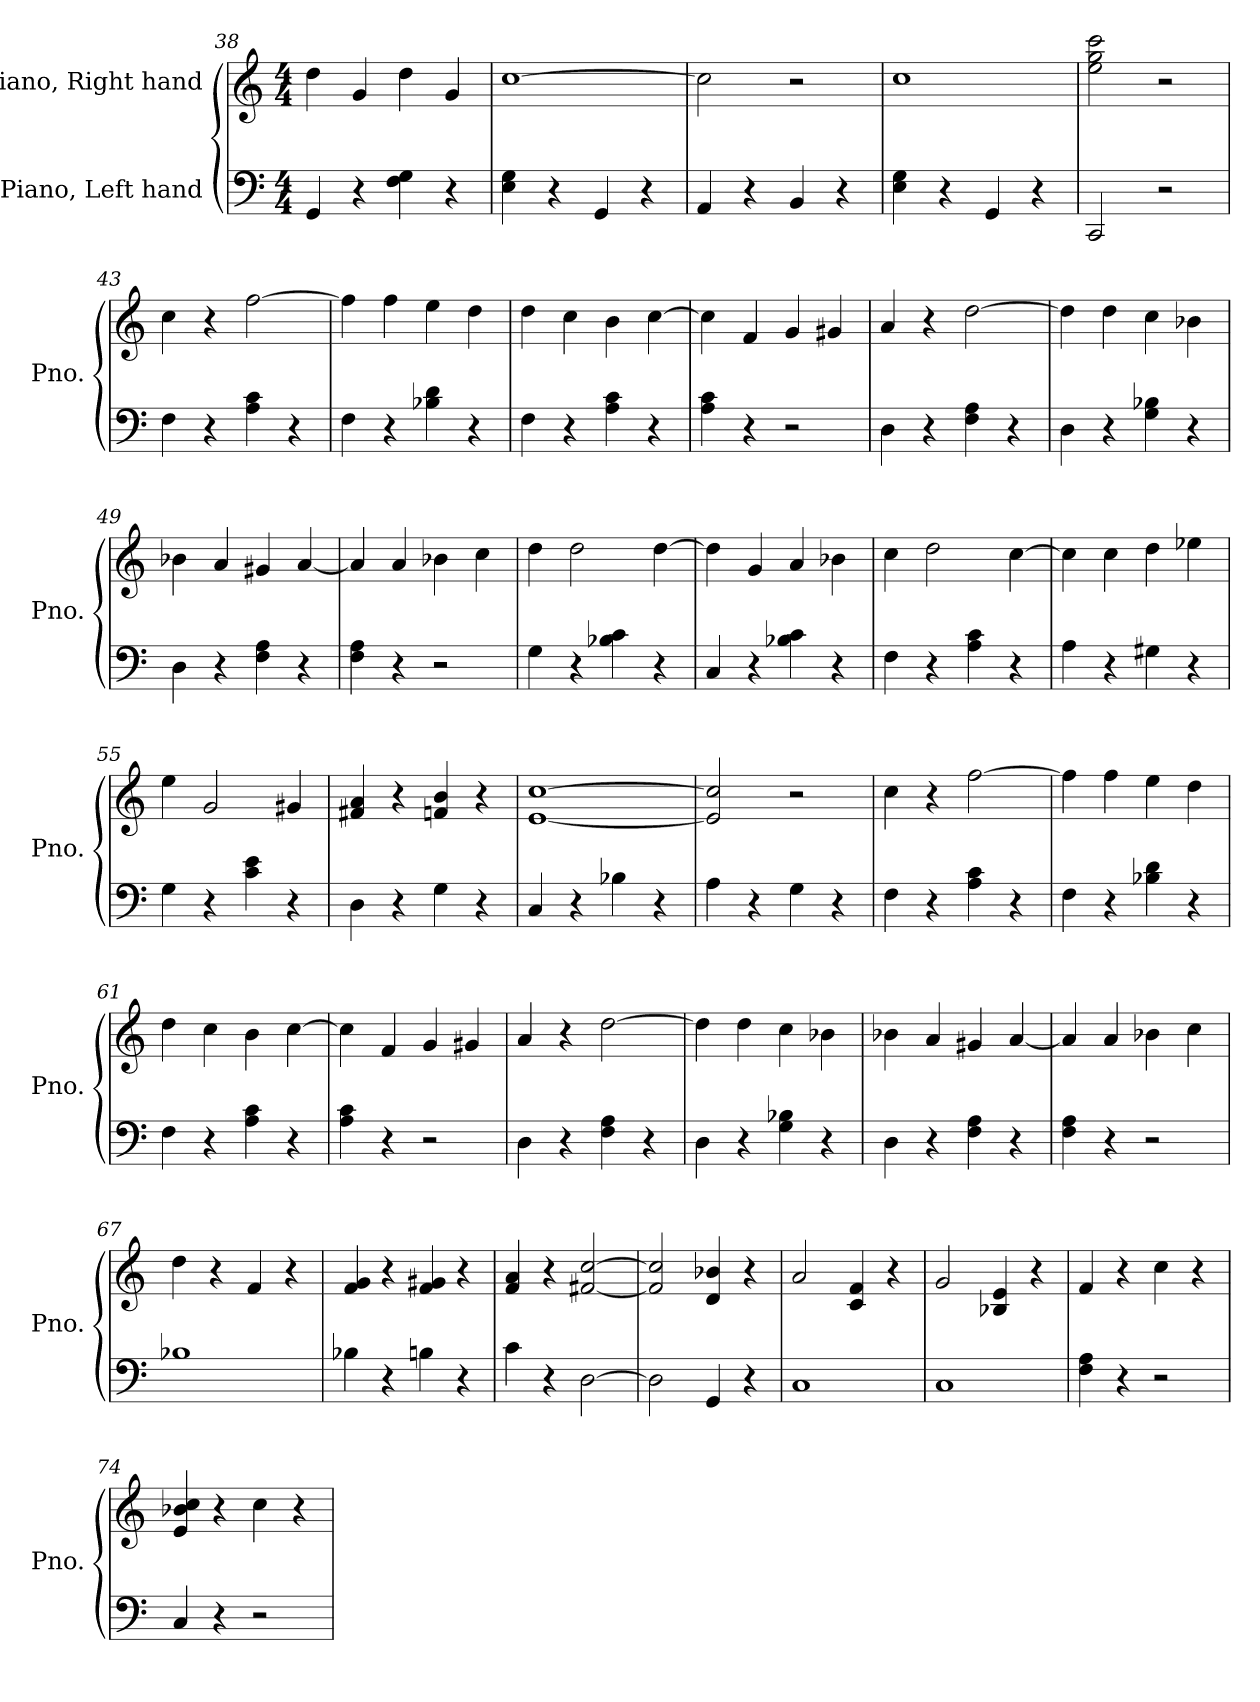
**kern	**kern
*part2	*part1
*staff2	*staff1
*I"Piano, Left hand	*I"Piano, Right hand
*I'Pno.	*I'Pno.
*clefF4	*clefG2
*k[]	*k[]
*M4/4	*M4/4
=38	=38
4GG/	4dd\
4r	4g/
4F\ 4G\	4dd\
4r	4g/
=39	=39
4E\ 4G\	[1cc
4r	.
4GG/	.
4r	.
!!LO:LB:g=z
=40	=40
4AA/	2cc\]
4r	.
4BB/	2r
4r	.
=41	=41
4E\ 4G\	1cc
4r	.
4GG/	.
4r	.
=42	=42
2CC/	2ee\ 2gg\ 2ccc\
2r	2r
=43	=43
4F\	4cc\
4r	4r
4A\ 4c\	[2ff\
4r	.
=44	=44
4F\	4ff\]
4r	4ff\
4B-X\ 4d\	4ee\
4r	4dd\
=45	=45
4F\	4dd\
4r	4cc\
4A\ 4c\	4b\
4r	[4cc\
=46	=46
4A\ 4c\	4cc\]
4r	4f/
2r	4g/
.	4g#X/
=47	=47
4D\	4a/
4r	4r
4F\ 4A\	[2dd\
4r	.
!!LO:PB:g=z
=48	=48
4D\	4dd\]
4r	4dd\
4G\ 4B-X\	4cc\
4r	4b-X\
=49	=49
4D\	4b-X\
4r	4a/
4F\ 4A\	4g#X/
4r	[4a/
=50	=50
4F\ 4A\	4a/]
4r	4a/
2r	4b-X\
.	4cc\
=51	=51
4G\	4dd\
4r	2dd\
4B-X\ 4c\	.
4r	[4dd\
=52	=52
4C/	4dd\]
4r	4g/
4B-X\ 4c\	4a/
4r	4b-X\
=53	=53
4F\	4cc\
4r	2dd\
4A\ 4c\	.
4r	[4cc\
=54	=54
4A\	4cc\]
4r	4cc\
4G#X\	4dd\
4r	4ee-X\
!!LO:LB:g=z
=55	=55
4G\	4ee\
4r	2g/
4c\ 4e\	.
4r	4g#X/
=56	=56
4D\	4f#X/ 4a/
4r	4r
4G\	4fn/ 4b/
4r	4r
=57	=57
4C/	[1e [1cc
4r	.
4B-X\	.
4r	.
=58	=58
4A\	2e/] 2cc/]
4r	.
4G\	2r
4r	.
=59	=59
4F\	4cc\
4r	4r
4A\ 4c\	[2ff\
4r	.
=60	=60
4F\	4ff\]
4r	4ff\
4B-X\ 4d\	4ee\
4r	4dd\
=61	=61
4F\	4dd\
4r	4cc\
4A\ 4c\	4b\
4r	[4cc\
=62	=62
4A\ 4c\	4cc\]
4r	4f/
2r	4g/
.	4g#X/
!!LO:LB:g=z
=63	=63
4D\	4a/
4r	4r
4F\ 4A\	[2dd\
4r	.
=64	=64
4D\	4dd\]
4r	4dd\
4G\ 4B-X\	4cc\
4r	4b-X\
=65	=65
4D\	4b-X\
4r	4a/
4F\ 4A\	4g#X/
4r	[4a/
=66	=66
4F\ 4A\	4a/]
4r	4a/
2r	4b-X\
.	4cc\
=67	=67
1B-X	4dd\
.	4r
.	4f/
.	4r
=68	=68
4B-X\	4f/ 4g/
4r	4r
4Bn\	4f/ 4g#X/
4r	4r
=69	=69
4c\	4f/ 4a/
4r	4r
[2D\	[2f#X/ [2cc/
=70	=70
2D\]	2f#/] 2cc/]
4GG/	4d/ 4b-X/
4r	4r
!!LO:LB:g=z
=71	=71
1C	2a/
.	4c/ 4f/
.	4r
=72	=72
1C	2g/
.	4B-X/ 4e/
.	4r
=73	=73
4F\ 4A\	4f/
4r	4r
2r	4cc\
.	4r
=74	=74
4C/	4e/ 4b-X/ 4cc/
4r	4r
2r	4cc\
.	4r
=	=
*-	*-
